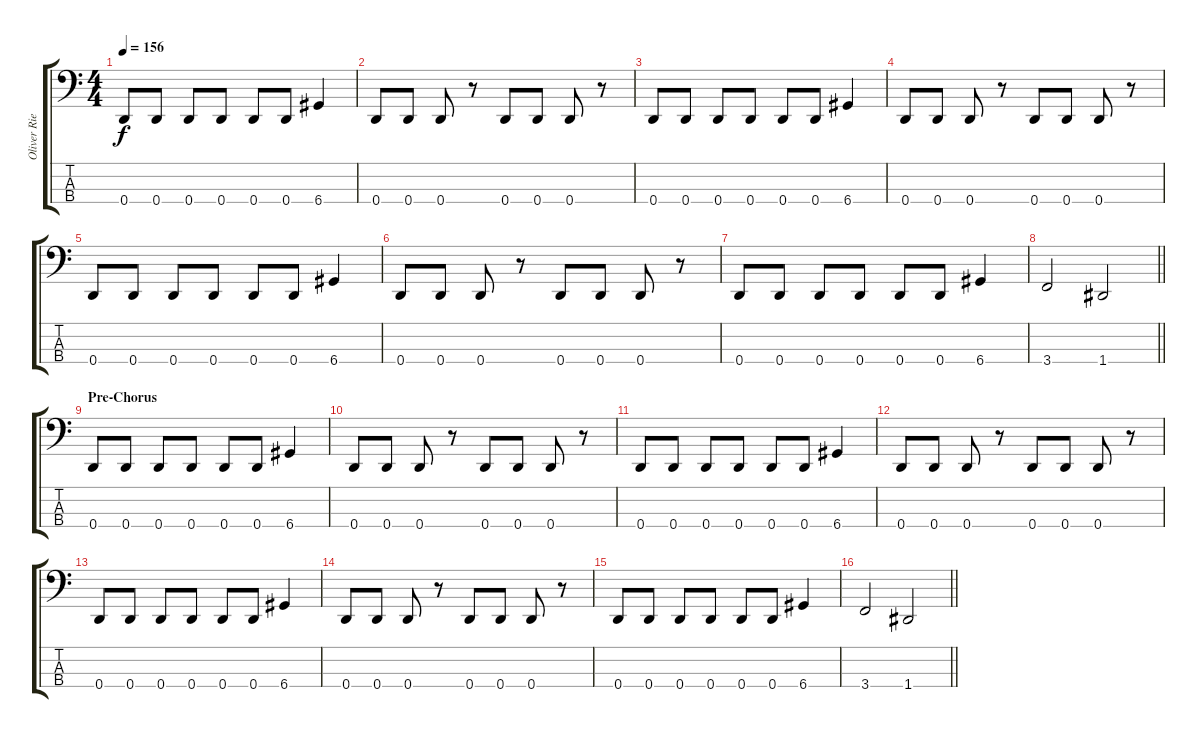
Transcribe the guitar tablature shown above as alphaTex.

\track ("Oliver Riedel" "Oliver Rie") {instrument electricbassfinger}
\staff {score tabs}
\tuning (G2 D2 A1 D1) {hide}
\ts (4 4)
\tempo 156
\clef f4
\ks c
0.4.8{dy f} 0.4.8 0.4.8 0.4.8 0.4.8 0.4.8 6.4.4 |
0.4.8 0.4.8 0.4.8 r.8 0.4.8 0.4.8 0.4.8 r.8 |
0.4.8 0.4.8 0.4.8 0.4.8 0.4.8 0.4.8 6.4.4 |
0.4.8 0.4.8 0.4.8 r.8 0.4.8 0.4.8 0.4.8 r.8 |
0.4.8 0.4.8 0.4.8 0.4.8 0.4.8 0.4.8 6.4.4 |
0.4.8 0.4.8 0.4.8 r.8 0.4.8 0.4.8 0.4.8 r.8 |
0.4.8 0.4.8 0.4.8 0.4.8 0.4.8 0.4.8 6.4.4 |
\barLineRight lightlight
3.4.2 1.4.2 |
\section ("" "Pre-Chorus")
0.4.8 0.4.8 0.4.8 0.4.8 0.4.8 0.4.8 6.4.4 |
0.4.8 0.4.8 0.4.8 r.8 0.4.8 0.4.8 0.4.8 r.8 |
0.4.8 0.4.8 0.4.8 0.4.8 0.4.8 0.4.8 6.4.4 |
0.4.8 0.4.8 0.4.8 r.8 0.4.8 0.4.8 0.4.8 r.8 |
0.4.8 0.4.8 0.4.8 0.4.8 0.4.8 0.4.8 6.4.4 |
0.4.8 0.4.8 0.4.8 r.8 0.4.8 0.4.8 0.4.8 r.8 |
0.4.8 0.4.8 0.4.8 0.4.8 0.4.8 0.4.8 6.4.4 |
\barLineRight lightlight
3.4.2 1.4.2
